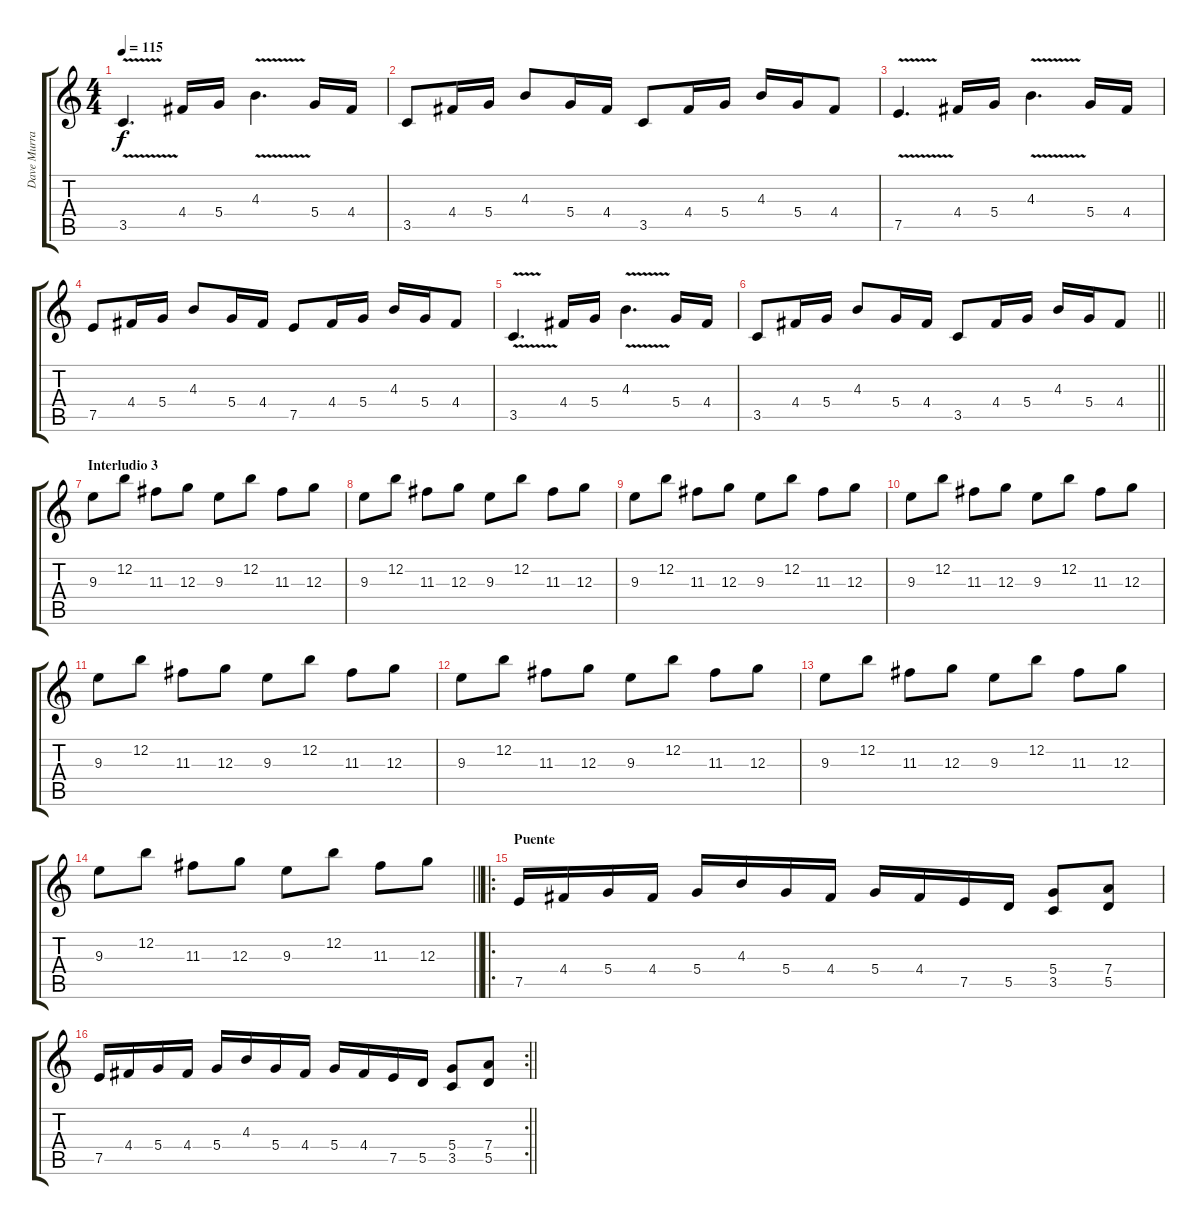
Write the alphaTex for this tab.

\track ("Dave Murray" "Dave Murra") {instrument distortionguitar}
\staff {score tabs}
\tuning (E4 B3 G3 D3 A2 E2) {hide}
\ts (4 4)
\tempo 115
\clef g2
\ks c
3.5{v}.4{d dy f} 4.4.16 5.4.16 4.3{v}.4{d} 5.4.16 4.4.16 |
3.5.8 4.4.16 5.4.16 4.3.8 5.4.16 4.4.16 3.5.8 4.4.16 5.4.16 4.3.16 5.4.16 4.4.8 |
7.5{v}.4{d} 4.4.16 5.4.16 4.3{v}.4{d} 5.4.16 4.4.16 |
7.5.8 4.4.16 5.4.16 4.3.8 5.4.16 4.4.16 7.5.8 4.4.16 5.4.16 4.3.16 5.4.16 4.4.8 |
3.5{v}.4{d} 4.4.16 5.4.16 4.3{v}.4{d} 5.4.16 4.4.16 |
\barLineRight lightlight
3.5.8 4.4.16 5.4.16 4.3.8 5.4.16 4.4.16 3.5.8 4.4.16 5.4.16 4.3.16 5.4.16 4.4.8 |
\section ("" "Interludio 3")
9.3.8{volume 13} 12.2.8 11.3.8 12.3.8 9.3.8 12.2.8 11.3.8 12.3.8 |
9.3.8 12.2.8 11.3.8 12.3.8 9.3.8 12.2.8 11.3.8 12.3.8 |
9.3.8 12.2.8 11.3.8 12.3.8 9.3.8 12.2.8 11.3.8 12.3.8 |
9.3.8 12.2.8 11.3.8 12.3.8 9.3.8 12.2.8 11.3.8 12.3.8 |
9.3.8 12.2.8 11.3.8 12.3.8 9.3.8 12.2.8 11.3.8 12.3.8 |
9.3.8 12.2.8 11.3.8 12.3.8 9.3.8 12.2.8 11.3.8 12.3.8 |
9.3.8 12.2.8 11.3.8 12.3.8 9.3.8 12.2.8 11.3.8 12.3.8 |
\barLineRight lightlight
9.3.8 12.2.8 11.3.8 12.3.8 9.3.8 12.2.8 11.3.8 12.3.8 |
\ro
\section ("" "Puente")
7.5.16{volume 11} 4.4.16 5.4.16 4.4.16 5.4.16 4.3.16 5.4.16 4.4.16 5.4.16 4.4.16 7.5.16 5.5.16 (5.4 3.5).8 (7.4 5.5).8 |
\rc 2
\barLineRight lightlight
7.5.16 4.4.16 5.4.16 4.4.16 5.4.16 4.3.16 5.4.16 4.4.16 5.4.16 4.4.16 7.5.16 5.5.16 (5.4 3.5).8 (7.4 5.5).8
